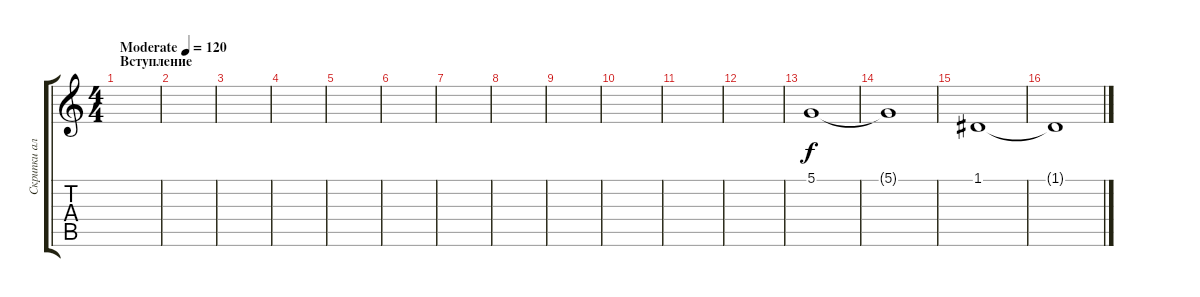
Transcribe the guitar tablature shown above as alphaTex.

\track ("Скрипки альтовые 2" "Скрипки ал") {instrument stringensemble1}
\staff {score tabs}
\tuning (D4 A3 F3 C3 G2 C2) {hide}
\ts (4 4)
\section ("" "Вступление")
\tempo (120 "Moderate")
\clef g2
\ks c
|
|
|
|
|
|
|
|
|
|
|
|
5.1.1 |
5.1{t}.1 |
1.1.1 |
1.1{t}.1
